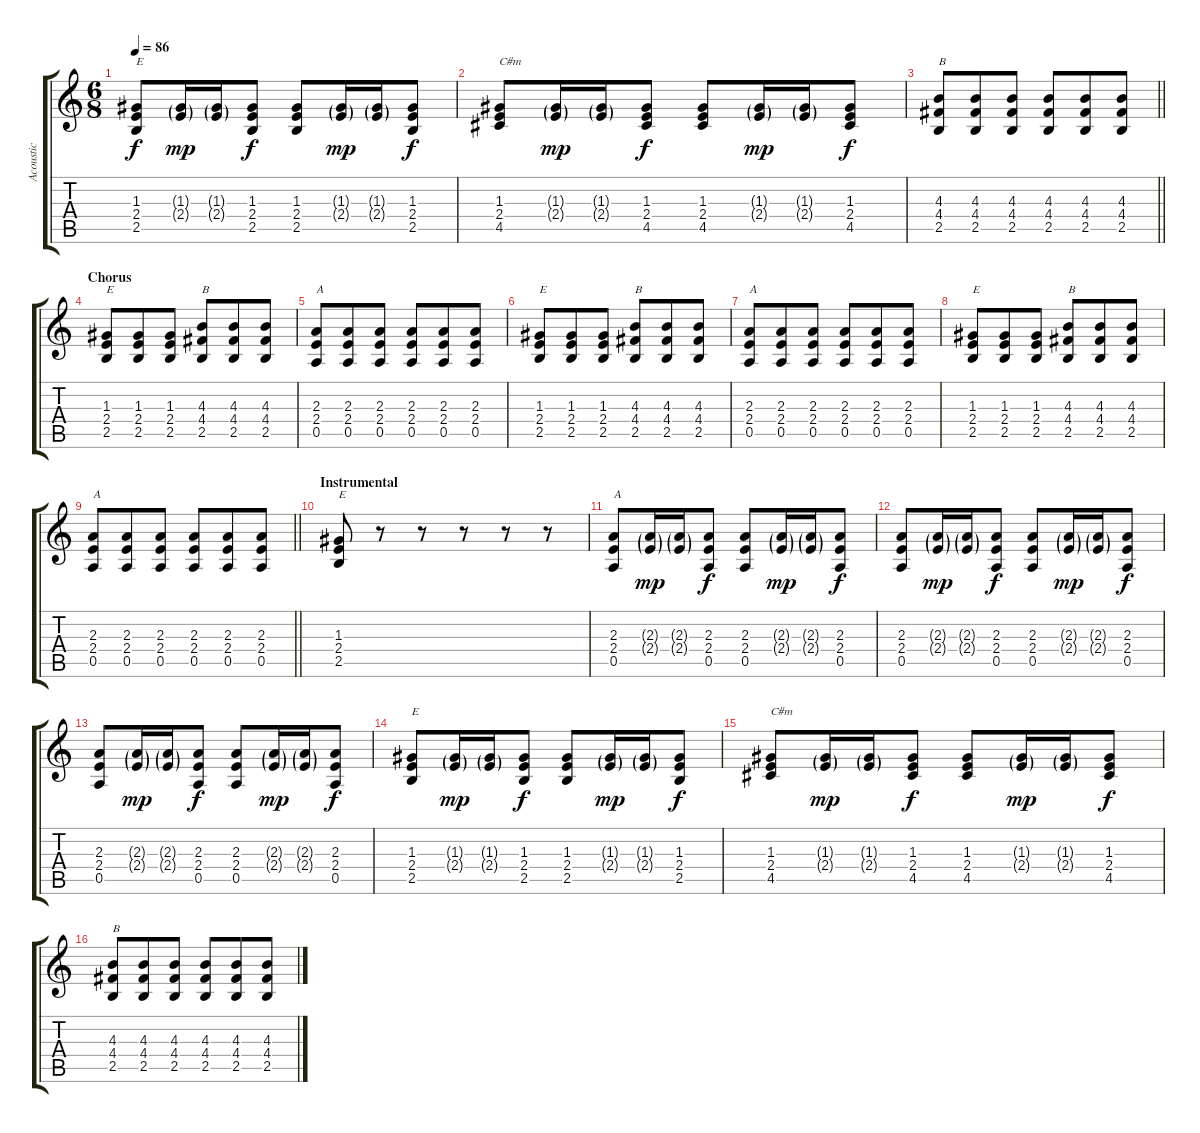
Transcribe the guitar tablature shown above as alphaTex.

\track ("Acoustic" "Acoustic") {instrument acousticguitarsteel}
\staff {score tabs}
\tuning (E4 B3 G3 D3 A2 E2) {hide}
\ts (6 8)
\tempo 86
\clef g2
\ks c
(1.3 2.4 2.5).8{txt "E" dy f} (1.3{g} 2.4{g}).16{dy mp} (1.3{g} 2.4{g}).16 (1.3 2.4 2.5).8{dy f} (1.3 2.4 2.5).8 (1.3{g} 2.4{g}).16{dy mp} (1.3{g} 2.4{g}).16 (1.3 2.4 2.5).8{dy f} |
(1.3 2.4 4.5).8{txt "C#m"} (1.3{g} 2.4{g}).16{dy mp} (1.3{g} 2.4{g}).16 (1.3 2.4 4.5).8{dy f} (1.3 2.4 4.5).8 (1.3{g} 2.4{g}).16{dy mp} (1.3{g} 2.4{g}).16 (1.3 2.4 4.5).8{dy f} |
\barLineRight lightlight
(4.3 4.4 2.5).8{txt "B"} (4.3 4.4 2.5).8 (4.3 4.4 2.5).8 (4.3 4.4 2.5).8 (4.3 4.4 2.5).8 (4.3 4.4 2.5).8 |
\section ("" "Chorus")
(1.3 2.4 2.5).8{txt "E"} (1.3 2.4 2.5).8 (1.3 2.4 2.5).8 (4.3 4.4 2.5).8{txt "B"} (4.3 4.4 2.5).8 (4.3 4.4 2.5).8 |
(2.3 2.4 0.5).8{txt "A"} (2.3 2.4 0.5).8 (2.3 2.4 0.5).8 (2.3 2.4 0.5).8 (2.3 2.4 0.5).8 (2.3 2.4 0.5).8 |
(1.3 2.4 2.5).8{txt "E"} (1.3 2.4 2.5).8 (1.3 2.4 2.5).8 (4.3 4.4 2.5).8{txt "B"} (4.3 4.4 2.5).8 (4.3 4.4 2.5).8 |
(2.3 2.4 0.5).8{txt "A"} (2.3 2.4 0.5).8 (2.3 2.4 0.5).8 (2.3 2.4 0.5).8 (2.3 2.4 0.5).8 (2.3 2.4 0.5).8 |
(1.3 2.4 2.5).8{txt "E"} (1.3 2.4 2.5).8 (1.3 2.4 2.5).8 (4.3 4.4 2.5).8{txt "B"} (4.3 4.4 2.5).8 (4.3 4.4 2.5).8 |
\barLineRight lightlight
(2.3 2.4 0.5).8{txt "A"} (2.3 2.4 0.5).8 (2.3 2.4 0.5).8 (2.3 2.4 0.5).8 (2.3 2.4 0.5).8 (2.3 2.4 0.5).8 |
\section ("" "Instrumental")
(1.3 2.4 2.5).8{txt "E"} r.8 r.8 r.8 r.8 r.8 |
(2.3 2.4 0.5).8{txt "A"} (2.3{g} 2.4{g}).16{dy mp} (2.3{g} 2.4{g}).16 (2.3 2.4 0.5).8{dy f} (2.3 2.4 0.5).8 (2.3{g} 2.4{g}).16{dy mp} (2.3{g} 2.4{g}).16 (2.3 2.4 0.5).8{dy f} |
(2.3 2.4 0.5).8 (2.3{g} 2.4{g}).16{dy mp} (2.3{g} 2.4{g}).16 (2.3 2.4 0.5).8{dy f} (2.3 2.4 0.5).8 (2.3{g} 2.4{g}).16{dy mp} (2.3{g} 2.4{g}).16 (2.3 2.4 0.5).8{dy f} |
(2.3 2.4 0.5).8 (2.3{g} 2.4{g}).16{dy mp} (2.3{g} 2.4{g}).16 (2.3 2.4 0.5).8{dy f} (2.3 2.4 0.5).8 (2.3{g} 2.4{g}).16{dy mp} (2.3{g} 2.4{g}).16 (2.3 2.4 0.5).8{dy f} |
(1.3 2.4 2.5).8{txt "E"} (1.3{g} 2.4{g}).16{dy mp} (1.3{g} 2.4{g}).16 (1.3 2.4 2.5).8{dy f} (1.3 2.4 2.5).8 (1.3{g} 2.4{g}).16{dy mp} (1.3{g} 2.4{g}).16 (1.3 2.4 2.5).8{dy f} |
(1.3 2.4 4.5).8{txt "C#m"} (1.3{g} 2.4{g}).16{dy mp} (1.3{g} 2.4{g}).16 (1.3 2.4 4.5).8{dy f} (1.3 2.4 4.5).8 (1.3{g} 2.4{g}).16{dy mp} (1.3{g} 2.4{g}).16 (1.3 2.4 4.5).8{dy f} |
(4.3 4.4 2.5).8{txt "B"} (4.3 4.4 2.5).8 (4.3 4.4 2.5).8 (4.3 4.4 2.5).8 (4.3 4.4 2.5).8 (4.3 4.4 2.5).8
